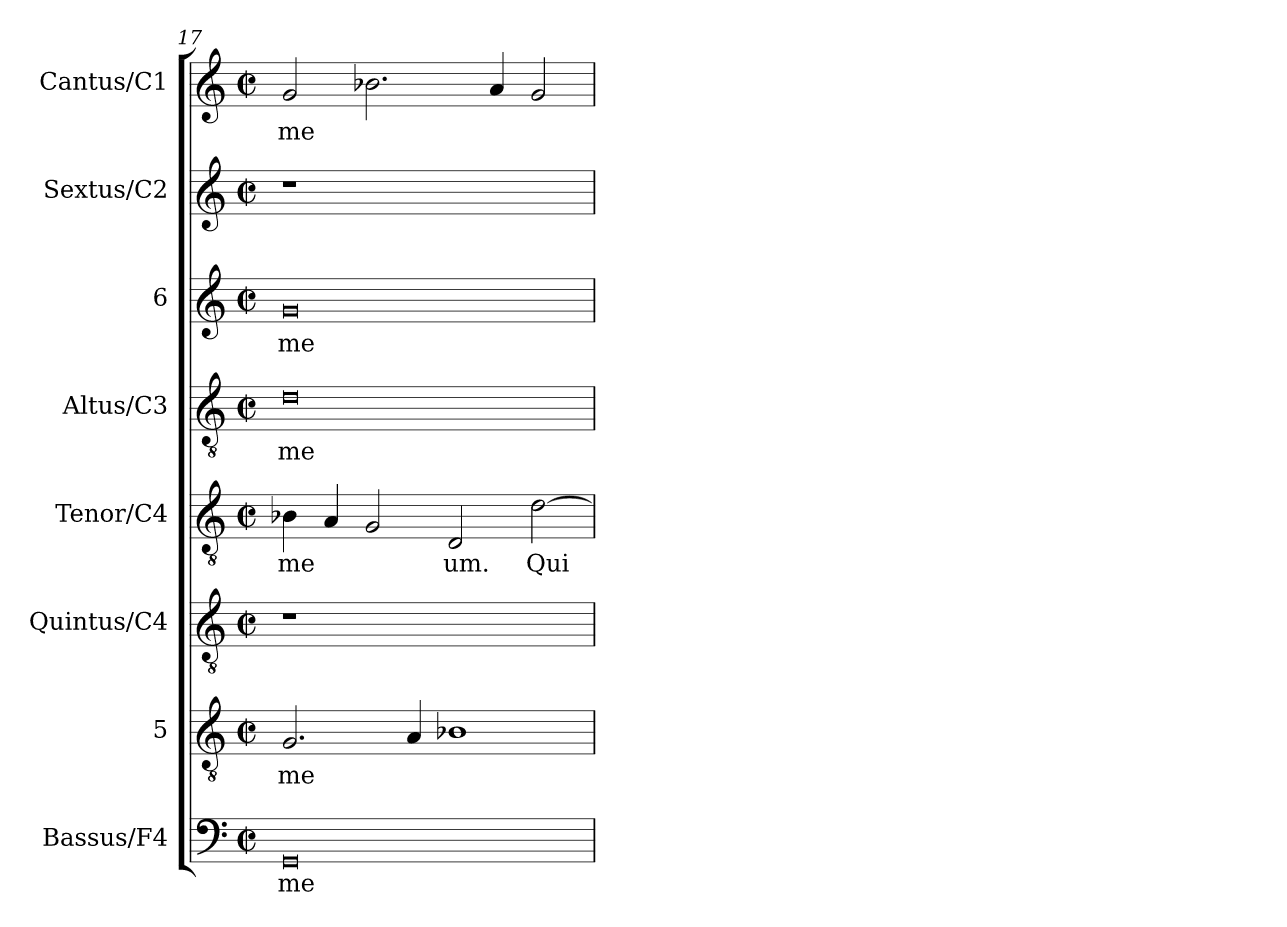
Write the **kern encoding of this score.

**kern	**text	**kern	**text	**kern	**kern	**text	**kern	**text	**kern	**text	**kern	**kern	**text
*part8	*part8	*part7	*part7	*part6	*part5	*part5	*part4	*part4	*part3	*part3	*part2	*part1	*part1
*staff8	*staff8	*staff7	*staff7	*staff6	*staff5	*staff5	*staff4	*staff4	*staff3	*staff3	*staff2	*staff1	*staff1
*I"Bassus/F4	*	*I"5	*	*I"Quintus/C4	*I"Tenor/C4	*	*I"Altus/C3	*	*I"6	*	*I"Sextus/C2	*I"Cantus/C1	*
*I'B	*	*	*	*	*I'T	*	*I'A	*	*	*	*	*I'C	*
*clefF4	*	*clefGv2	*	*clefGv2	*clefGv2	*	*clefGv2	*	*clefG2	*	*clefG2	*clefG2	*
*k[]	*	*k[]	*	*k[]	*k[]	*	*k[]	*	*k[]	*	*k[]	*k[]	*
*C:	*	*C:	*	*C:	*C:	*	*C:	*	*C:	*	*C:	*C:	*
*M2/2	*	*M2/2	*	*M2/2	*M2/2	*	*M2/2	*	*M2/2	*	*M2/2	*M2/2	*
*met(c|)	*	*met(c|)	*	*met(c|)	*met(c|)	*	*met(c|)	*	*met(c|)	*	*met(c|)	*met(c|)	*
=17	=17	=17	=17	=17	=17	=17	=17	=17	=17	=17	=17	=17	=17
!	!LO:LY:b:cj	!	!LO:LY:b:rj	!	!	!LO:LY:b:cj	!	!LO:LY:b:cj	!	!LO:LY:b:cj	!	!	!LO:LY:b:cj
0GG	me-	2.G/	me-	1r	4B-X\	me-	0d	me-	0g	me-	1r	2g/	me-
!	!	!	!	!	!	!LO:LY:b:cj	!	!	!	!	!	!	!
.	.	.	.	.	4A/	--	.	.	.	.	.	.	.
!	!	!	!	!	!	!LO:LY:b:cj	!	!	!	!	!	!	!LO:LY:b:cj
.	.	.	.	.	2G/	--	.	.	.	.	.	2.b-X\	--
!	!	!	!LO:LY:b:rj	!	!	!	!	!	!	!	!	!	!
.	.	4A/	--	.	.	.	.	.	.	.	.	.	.
!	!	!	!LO:LY:b:rj	!	!	!LO:LY:b:cj	!	!	!	!	!	!	!
.	.	1B-X	--	1ryy	2D/	-um.	.	.	.	.	1ryy	.	.
!	!	!	!	!	!	!	!	!	!	!	!	!	!LO:LY:b:cj
.	.	.	.	.	.	.	.	.	.	.	.	4a/	--
!	!	!	!	!	!	!LO:LY:b:cj	!	!	!	!	!	!	!LO:LY:b:cj
.	.	.	.	.	[>2d\	Qui-	.	.	.	.	.	2g/	--
=	=	=	=	=	=	=	=	=	=	=	=	=	=
*-	*-	*-	*-	*-	*-	*-	*-	*-	*-	*-	*-	*-	*-
